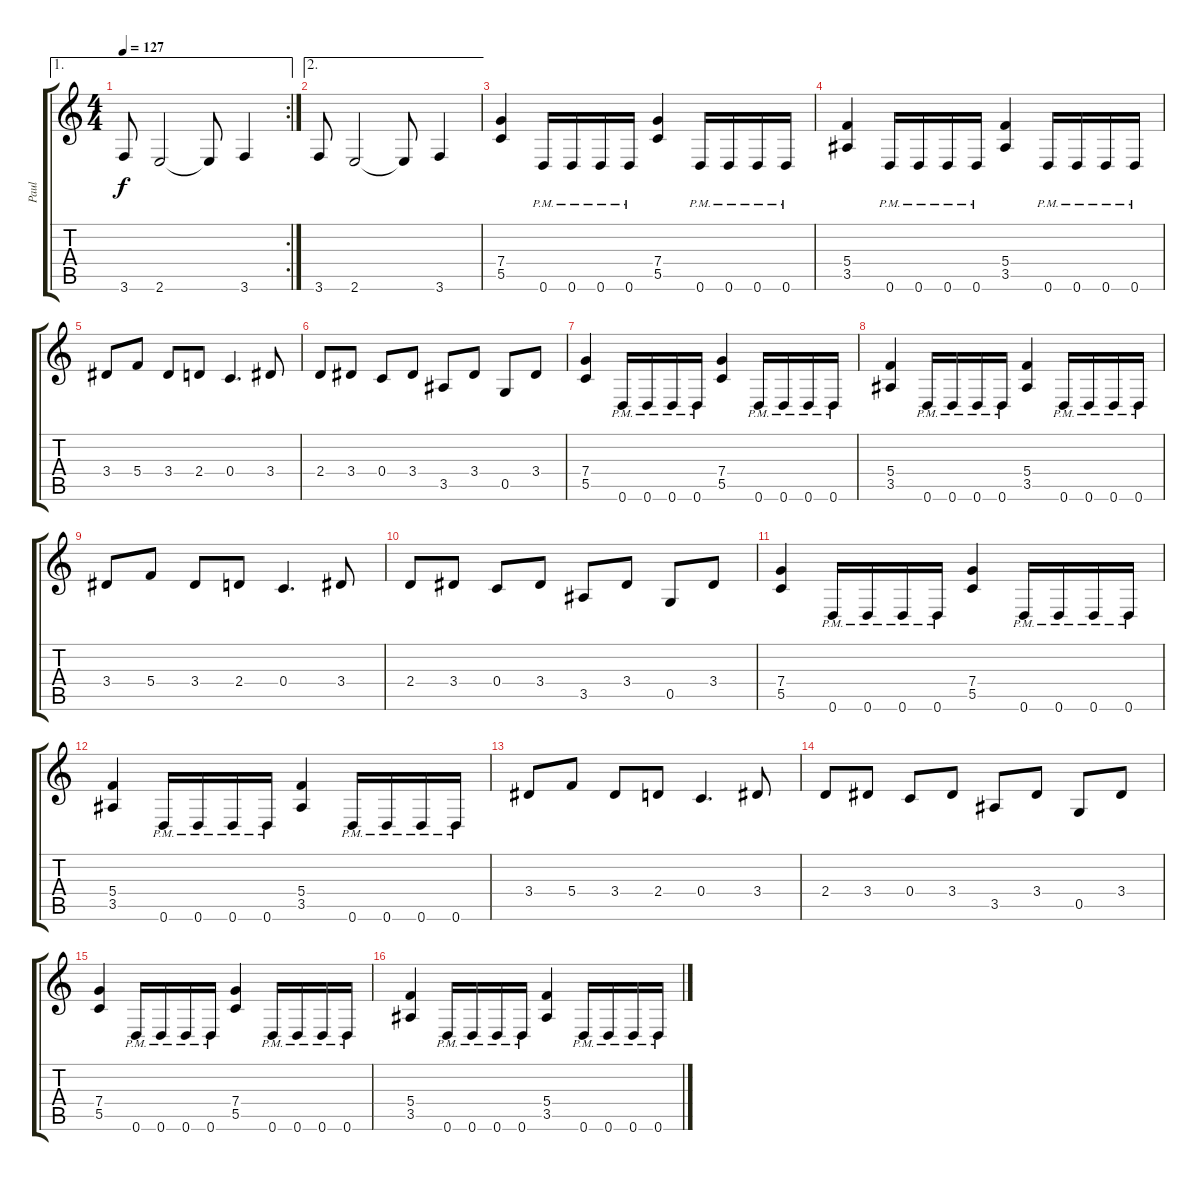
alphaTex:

\track ("Paul" "Paul") {instrument distortionguitar}
\staff {score tabs}
\tuning (D4 A3 F3 C3 G2 D2) {hide}
\ae 1
\rc 2
\ts (4 4)
\tempo 127
\clef g2
\ks c
3.6.8{dy f} 2.6.2 2.6{t}.8 3.6.4 |
\ae 2
3.6.8 2.6.2 2.6{t}.8 3.6.4 |
(7.4 5.5).4 0.6{pm}.16 0.6{pm}.16 0.6{pm}.16 0.6{pm}.16 (7.4 5.5).4 0.6{pm}.16 0.6{pm}.16 0.6{pm}.16 0.6{pm}.16 |
(5.4 3.5).4 0.6{pm}.16 0.6{pm}.16 0.6{pm}.16 0.6{pm}.16 (5.4 3.5).4 0.6{pm}.16 0.6{pm}.16 0.6{pm}.16 0.6{pm}.16 |
3.4.8 5.4.8 3.4.8 2.4.8 0.4.4{d} 3.4.8 |
2.4.8 3.4.8 0.4.8 3.4.8 3.5.8 3.4.8 0.5.8 3.4.8 |
(7.4 5.5).4 0.6{pm}.16 0.6{pm}.16 0.6{pm}.16 0.6{pm}.16 (7.4 5.5).4 0.6{pm}.16 0.6{pm}.16 0.6{pm}.16 0.6{pm}.16 |
(5.4 3.5).4 0.6{pm}.16 0.6{pm}.16 0.6{pm}.16 0.6{pm}.16 (5.4 3.5).4 0.6{pm}.16 0.6{pm}.16 0.6{pm}.16 0.6{pm}.16 |
3.4.8 5.4.8 3.4.8 2.4.8 0.4.4{d} 3.4.8 |
2.4.8 3.4.8 0.4.8 3.4.8 3.5.8 3.4.8 0.5.8 3.4.8 |
(7.4 5.5).4 0.6{pm}.16 0.6{pm}.16 0.6{pm}.16 0.6{pm}.16 (7.4 5.5).4 0.6{pm}.16 0.6{pm}.16 0.6{pm}.16 0.6{pm}.16 |
(5.4 3.5).4 0.6{pm}.16 0.6{pm}.16 0.6{pm}.16 0.6{pm}.16 (5.4 3.5).4 0.6{pm}.16 0.6{pm}.16 0.6{pm}.16 0.6{pm}.16 |
3.4.8 5.4.8 3.4.8 2.4.8 0.4.4{d} 3.4.8 |
2.4.8 3.4.8 0.4.8 3.4.8 3.5.8 3.4.8 0.5.8 3.4.8 |
(7.4 5.5).4 0.6{pm}.16 0.6{pm}.16 0.6{pm}.16 0.6{pm}.16 (7.4 5.5).4 0.6{pm}.16 0.6{pm}.16 0.6{pm}.16 0.6{pm}.16 |
(5.4 3.5).4 0.6{pm}.16 0.6{pm}.16 0.6{pm}.16 0.6{pm}.16 (5.4 3.5).4 0.6{pm}.16 0.6{pm}.16 0.6{pm}.16 0.6{pm}.16
